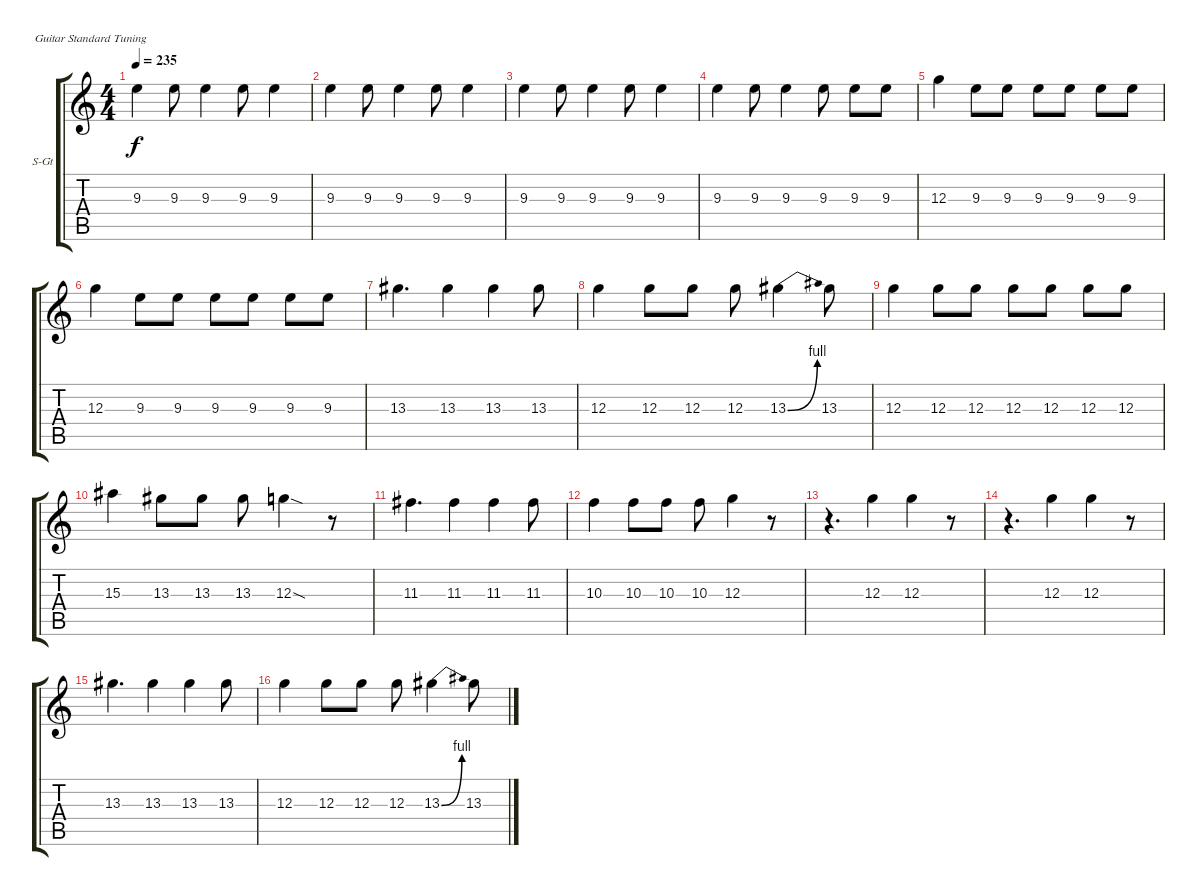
\defaultSystemsLayout 4
\bracketExtendMode groupsimilarinstruments
\firstSystemTrackNameOrientation horizontal
\otherSystemsTrackNameOrientation horizontal
\track ("Steel Guitar" "S-Gt") {instrument acousticguitarsteel}
\staff {score tabs}
\tuning (E4 B3 G3 D3 A2 E2)
\ts (4 4)
\tempo 235
\clef g2
\scale
0.191176
\ks c
9.3.4{dy f} 9.3.8 9.3.4 9.3.8 9.3.4 |
\scale
0.191176 9.3.4 9.3.8 9.3.4 9.3.8 9.3.4 |
\scale
0.191176 9.3.4 9.3.8 9.3.4 9.3.8 9.3.4 |
\scale
0.205882 9.3.4 9.3.8 9.3.4 9.3.8 9.3.8 9.3.8 |
\scale
0.220588 12.3.4 9.3.8 9.3.8 9.3.8 9.3.8 9.3.8 9.3.8 |
\scale
0.201884 12.3.4 9.3.8 9.3.8 9.3.8 9.3.8 9.3.8 9.3.8 |
\scale
0.162853 13.3.4{d} 13.3.4 13.3.4 13.3.8 |
\scale
0.227456 12.3.4 12.3.8 12.3.8 12.3.8 13.3{be (bend 0 0 60 4)}.4 13.3.8 |
\scale
0.201884 12.3.4 12.3.8 12.3.8 12.3.8 12.3.8 12.3.8 12.3.8 |
\scale
0.205922 15.3.4 13.3.8 13.3.8 13.3.8 12.3{sod}.4 r.8 |
\scale
0.195161 11.3.4{d} 11.3.4 11.3.4 11.3.8 |
\scale
0.225806 10.3.4 10.3.8 10.3.8 10.3.8 12.3.4 r.8 |
\scale
0.191935 r.4{d} 12.3.4 12.3.4 r.8 |
\scale
0.191935 r.4{d} 12.3.4 12.3.4 r.8 |
\scale
0.195161 13.3.4{d} 13.3.4 13.3.4 13.3.8 |
\scale
0.227763 12.3.4 12.3.8 12.3.8 12.3.8 13.3{be (bend 0 0 60 4)}.4 13.3.8
